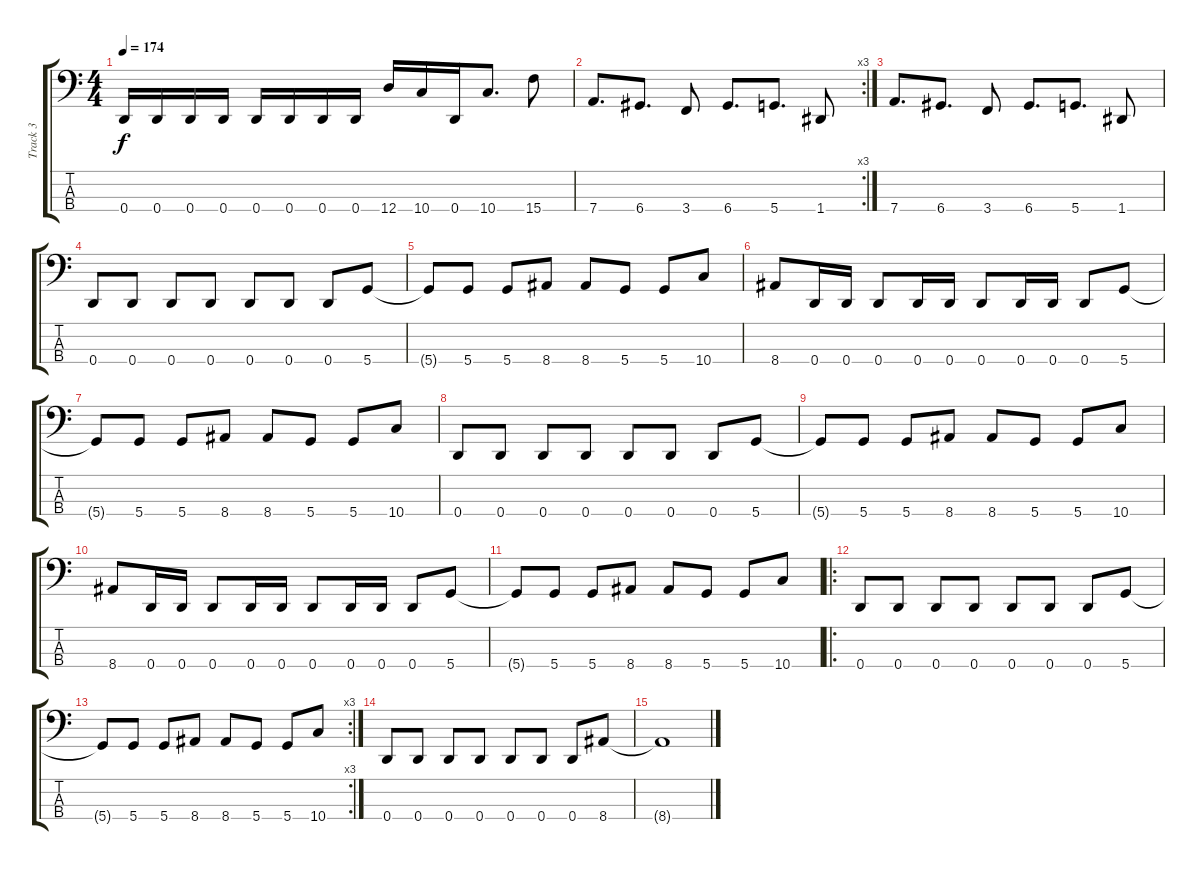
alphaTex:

\track ("Track 3" "Track 3") {instrument electricbassfinger}
\staff {score tabs}
\tuning (G2 D2 A1 D1) {hide}
\ts (4 4)
\tempo 174
\clef f4
\ks c
0.4.16{dy f} 0.4.16 0.4.16 0.4.16 0.4.16 0.4.16 0.4.16 0.4.16 12.4.16 10.4.16 0.4.16 10.4.8{d} 15.4.8 |
\rc 3
7.4.8{d} 6.4.8{d} 3.4.8 6.4.8{d} 5.4.8{d} 1.4.8 |
7.4.8{d} 6.4.8{d} 3.4.8 6.4.8{d} 5.4.8{d} 1.4.8 |
0.4.8 0.4.8 0.4.8 0.4.8 0.4.8 0.4.8 0.4.8 5.4.8 |
5.4{t}.8 5.4.8 5.4.8 8.4.8 8.4.8 5.4.8 5.4.8 10.4.8 |
8.4.8 0.4.16 0.4.16 0.4.8 0.4.16 0.4.16 0.4.8 0.4.16 0.4.16 0.4.8 5.4.8 |
5.4{t}.8 5.4.8 5.4.8 8.4.8 8.4.8 5.4.8 5.4.8 10.4.8 |
0.4.8 0.4.8 0.4.8 0.4.8 0.4.8 0.4.8 0.4.8 5.4.8 |
5.4{t}.8 5.4.8 5.4.8 8.4.8 8.4.8 5.4.8 5.4.8 10.4.8 |
8.4.8 0.4.16 0.4.16 0.4.8 0.4.16 0.4.16 0.4.8 0.4.16 0.4.16 0.4.8 5.4.8 |
5.4{t}.8 5.4.8 5.4.8 8.4.8 8.4.8 5.4.8 5.4.8 10.4.8 |
\ro
0.4.8 0.4.8 0.4.8 0.4.8 0.4.8 0.4.8 0.4.8 5.4.8 |
\rc 3
5.4{t}.8 5.4.8 5.4.8 8.4.8 8.4.8 5.4.8 5.4.8 10.4.8 |
0.4.8 0.4.8 0.4.8 0.4.8 0.4.8 0.4.8 0.4.8 8.4.8 |
8.4{t}.1
